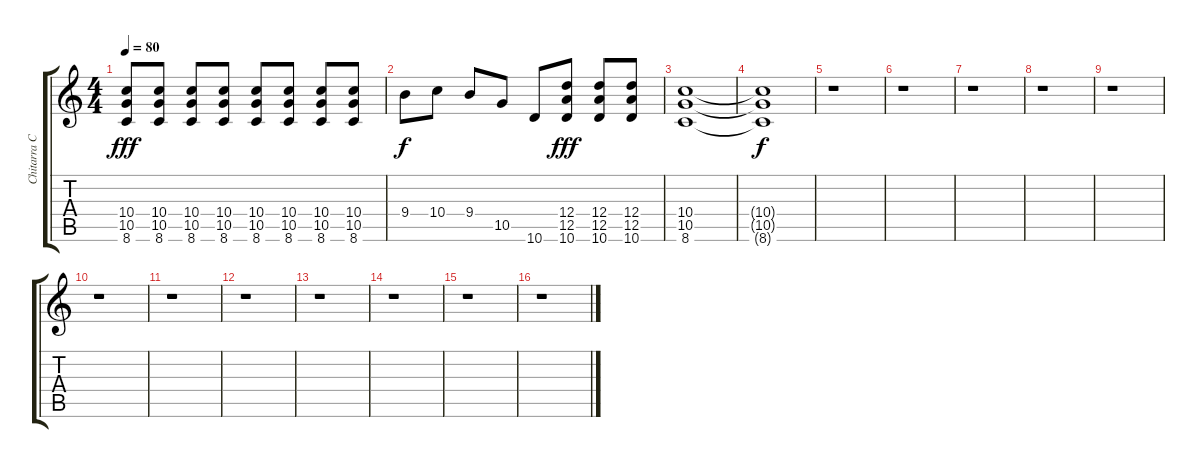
\track ("Chitarra Chorus" "Chitarra C") {instrument distortionguitar}
\staff {score tabs}
\tuning (E4 B3 G3 D3 A2 E2) {hide}
\ts (4 4)
\tempo 80
\clef g2
\ks c
(10.4 10.5 8.6).8{dy fff} (10.4 10.5 8.6).8 (10.4 10.5 8.6).8 (10.4 10.5 8.6).8 (10.4 10.5 8.6).8 (10.4 10.5 8.6).8 (10.4 10.5 8.6).8 (10.4 10.5 8.6).8 |
9.4.8{dy f} 10.4.8 9.4.8 10.5.8 10.6.8 (12.4 12.5 10.6).8{dy fff} (12.4 12.5 10.6).8 (12.4 12.5 10.6).8 |
(10.4 10.5 8.6).1 |
(10.4{t} 10.5{t} 8.6{t}).1{dy f} |
r.1 |
r.1 |
r.1 |
r.1 |
r.1 |
r.1 |
r.1 |
r.1 |
r.1 |
r.1 |
r.1 |
r.1
